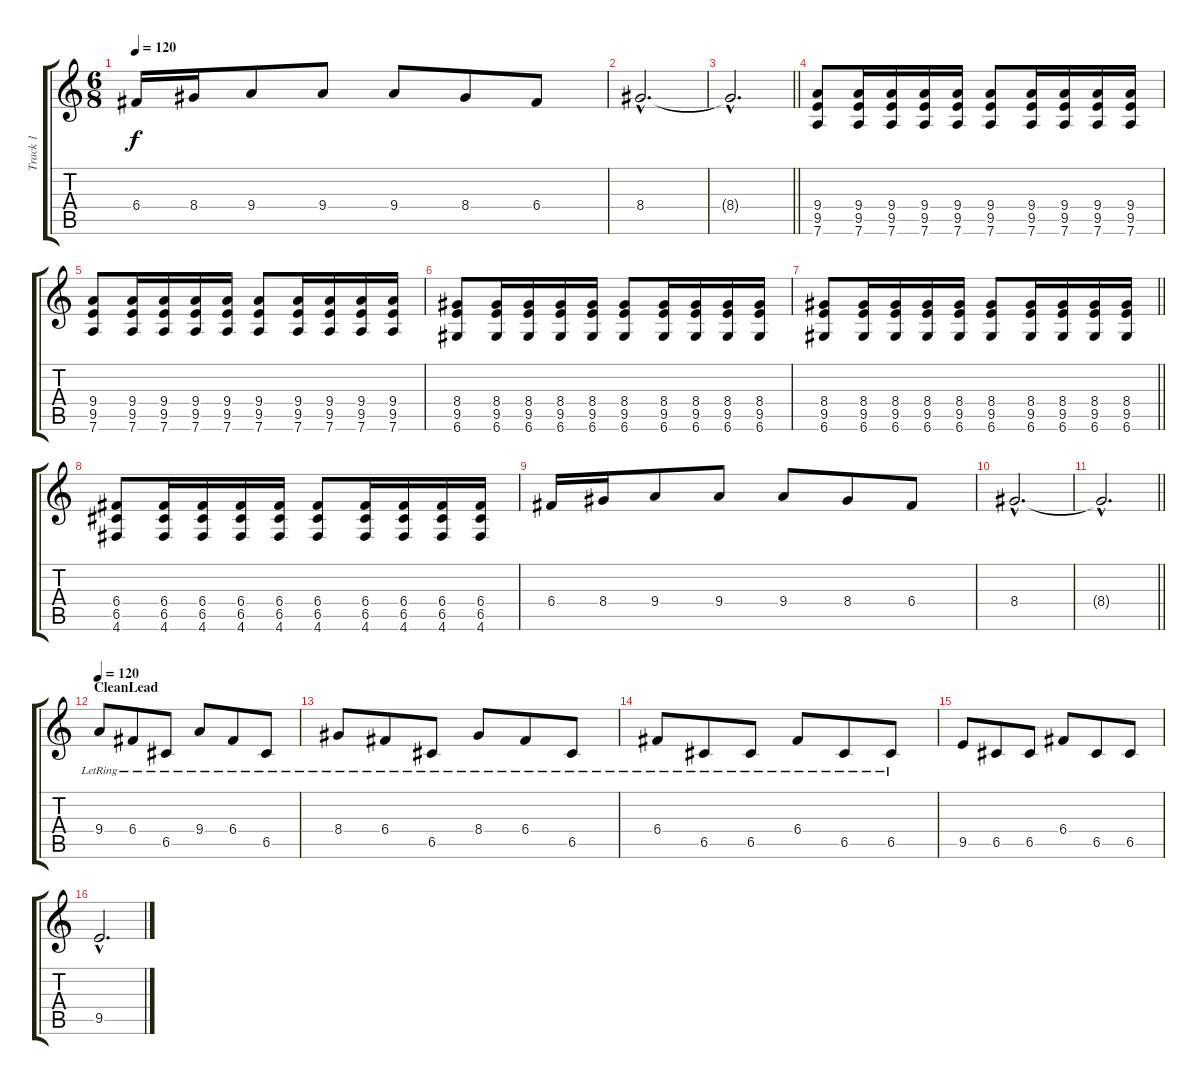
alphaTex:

\track ("Track 1" "Track 1") {instrument acousticguitarnylon}
\staff {score tabs}
\tuning (D4 A3 F3 C3 G2 D2) {hide}
\ts (6 8)
\tempo 120
\clef g2
\ks c
6.4.16{dy f} 8.4.16 9.4.8 9.4.8 9.4.8 8.4.8 6.4.8 |
8.4{hac}.2{d} |
\barLineRight lightlight
8.4{hac t}.2{d} |
(9.4 9.5 7.6).8 (9.4 9.5 7.6).16 (9.4 9.5 7.6).16 (9.4 9.5 7.6).16 (9.4 9.5 7.6).16 (9.4 9.5 7.6).8 (9.4 9.5 7.6).16 (9.4 9.5 7.6).16 (9.4 9.5 7.6).16 (9.4 9.5 7.6).16 |
(9.4 9.5 7.6).8 (9.4 9.5 7.6).16 (9.4 9.5 7.6).16 (9.4 9.5 7.6).16 (9.4 9.5 7.6).16 (9.4 9.5 7.6).8 (9.4 9.5 7.6).16 (9.4 9.5 7.6).16 (9.4 9.5 7.6).16 (9.4 9.5 7.6).16 |
(8.4 9.5 6.6).8 (8.4 9.5 6.6).16 (8.4 9.5 6.6).16 (8.4 9.5 6.6).16 (8.4 9.5 6.6).16 (8.4 9.5 6.6).8 (8.4 9.5 6.6).16 (8.4 9.5 6.6).16 (8.4 9.5 6.6).16 (8.4 9.5 6.6).16 |
\barLineRight lightlight
(8.4 9.5 6.6).8 (8.4 9.5 6.6).16 (8.4 9.5 6.6).16 (8.4 9.5 6.6).16 (8.4 9.5 6.6).16 (8.4 9.5 6.6).8 (8.4 9.5 6.6).16 (8.4 9.5 6.6).16 (8.4 9.5 6.6).16 (8.4 9.5 6.6).16 |
(6.4 6.5 4.6).8 (6.4 6.5 4.6).16 (6.4 6.5 4.6).16 (6.4 6.5 4.6).16 (6.4 6.5 4.6).16 (6.4 6.5 4.6).8 (6.4 6.5 4.6).16 (6.4 6.5 4.6).16 (6.4 6.5 4.6).16 (6.4 6.5 4.6).16 |
6.4.16 8.4.16 9.4.8 9.4.8 9.4.8 8.4.8 6.4.8 |
8.4{hac}.2{d} |
\barLineRight lightlight
8.4{hac t}.2{d} |
\section ("" "CleanLead")
\tempo 120
9.4{lr}.8{instrument acousticguitarnylon} 6.4{lr}.8 6.5{lr}.8 9.4{lr}.8 6.4{lr}.8 6.5{lr}.8 |
8.4{lr}.8 6.4{lr}.8 6.5{lr}.8 8.4{lr}.8 6.4{lr}.8 6.5{lr}.8 |
6.4{lr}.8 6.5{lr}.8 6.5{lr}.8 6.4{lr}.8 6.5{lr}.8 6.5{lr}.8 |
9.5.8 6.5.8 6.5.8 6.4.8 6.5.8 6.5.8 |
9.5{hac}.2{d}
